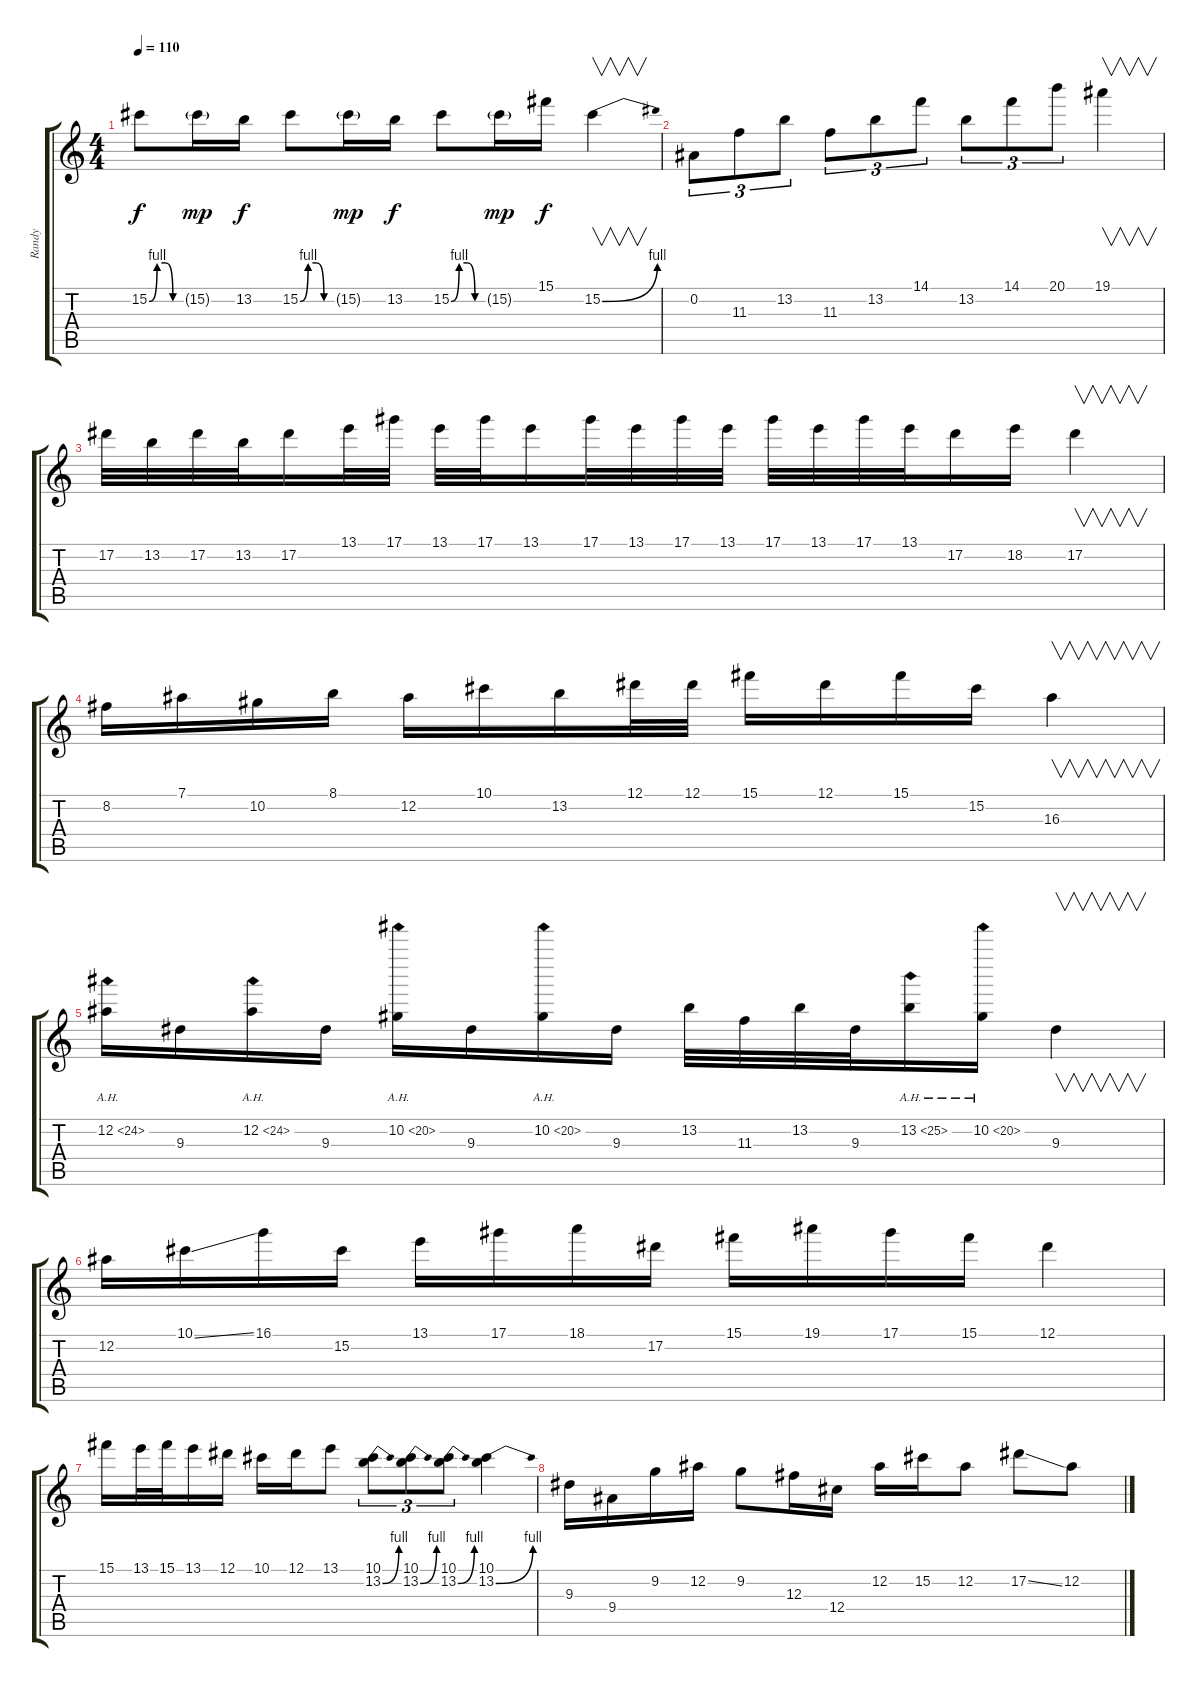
\track ("Randy" "Randy") {instrument distortionguitar}
\staff {score tabs}
\tuning (Eb4 Bb3 Gb3 Db3 Ab2 Eb2) {hide}
\ts (4 4)
\tempo 110
\clef g2
\ks c
15.2{be (custom 0 0 15 4 30 4 45 0 60 0)}.8{dy f} 15.2{g}.16{dy mp} 13.2.16{dy f} 15.2{be (custom 0 0 15 4 30 4 45 0 60 0)}.8 15.2{g}.16{dy mp} 13.2.16{dy f} 15.2{be (custom 0 0 15 4 30 4 45 0 60 0)}.8 15.2{g}.16{dy mp} 15.1.16{dy f} 15.2{be (bend 0 0 60 4)}.4{v} |
0.2.8{tu (3 2)} 11.3.8{tu (3 2)} 13.2.8{tu (3 2)} 11.3.8{tu (3 2)} 13.2.8{tu (3 2)} 14.1.8{tu (3 2)} 13.2.8{tu (3 2)} 14.1.8{tu (3 2)} 20.1.8{tu (3 2)} 19.1.4{v} |
17.2.32 13.2.32 17.2.32 13.2.32 17.2.16 13.1.32 17.1.32 13.1.32 17.1.32 13.1.16 17.1.32 13.1.32 17.1.32 13.1.32 17.1.32 13.1.32 17.1.32 13.1.32 17.2.16 18.2.16 17.2.4{v} |
8.2.16 7.1.16 10.2.16 8.1.16 12.2.16 10.1.16 13.2.16 12.1.32 12.1.32 15.1.16 12.1.16 15.1.16 15.2.16 16.3.4{v} |
12.2{ah 12}.16 9.3.16 12.2{ah 12}.16 9.3.16 10.2{ah 10}.16 9.3.16 10.2{ah 10}.16 9.3.16 13.2.32 11.3.32 13.2.32 9.3.32 13.2{ah 12}.16 10.2{ah 10}.16 9.3.4{v} |
12.2.16 10.1{ss}.16 16.1.16 15.2.16 13.1.16 17.1.16 18.1.16 17.2.16 15.1.16 19.1.16 17.1.16 15.1.16 12.1.4 |
15.1.16 13.1.32 15.1.32 13.1.16 12.1.16 10.1.16 12.1.16 13.1.8 (10.1 13.2{be (bend 0 0 60 4)}).8{tu (3 2)} (10.1 13.2{be (bend 0 0 60 4)}).8{tu (3 2)} (10.1 13.2{be (bend 0 0 60 4)}).8{tu (3 2)} (10.1 13.2{be (bend 0 0 60 4)}).4 |
9.3.16 9.4.16 9.2.16 12.2.16 9.2.8 12.3.16 12.4.16 12.2.16 15.2.16 12.2.8 17.2{ss}.8 12.2.8
